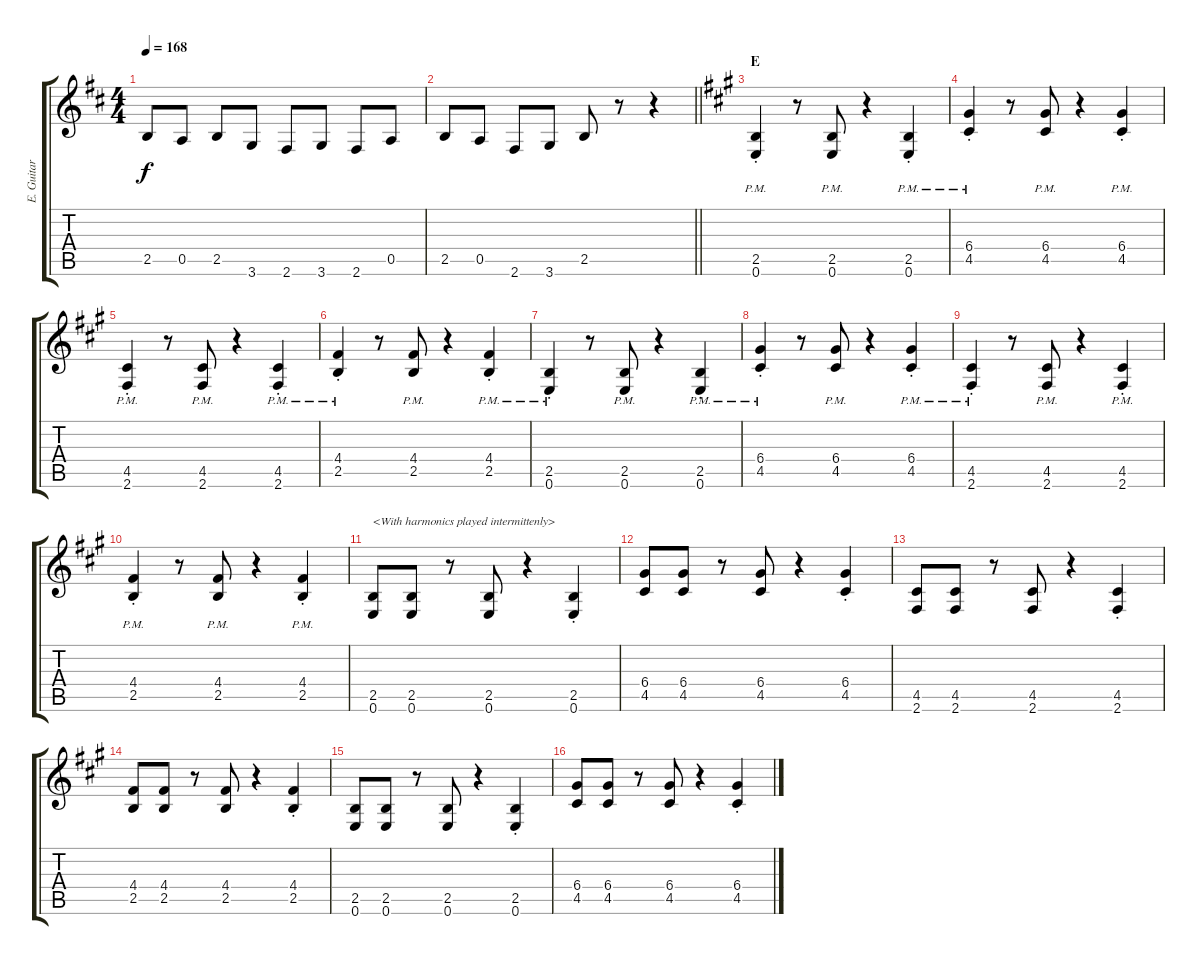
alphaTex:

\track ("E. Guitar I" "E. Guitar ") {instrument overdrivenguitar}
\staff {score tabs}
\tuning (E4 B3 G3 D3 A2 E2) {hide}
\ts (4 4)
\tempo 168
\clef g2
\ks d
2.5.8{dy f} 0.5.8 2.5.8 3.6.8 2.6.8 3.6.8 2.6.8 0.5.8 |
\barLineRight lightlight
2.5.8 0.5.8 2.6.8 3.6.8 2.5.8 r.8 r.4 |
\section ("" "E")
\ks a
(2.5{pm st} 0.6{pm st}).4 r.8 (2.5{pm} 0.6{pm}).8 r.4 (2.5{pm st} 0.6{pm st}).4 |
(6.4{pm st} 4.5{pm st}).4 r.8 (6.4{pm} 4.5{pm}).8 r.4 (6.4{pm st} 4.5{pm st}).4 |
(4.5{pm st} 2.6{pm st}).4 r.8 (4.5{pm} 2.6{pm}).8 r.4 (4.5{pm st} 2.6{pm st}).4 |
(4.4{pm st} 2.5{pm st}).4 r.8 (4.4{pm} 2.5{pm}).8 r.4 (4.4{pm st} 2.5{pm st}).4 |
(2.5{pm st} 0.6{pm st}).4 r.8 (2.5{pm} 0.6{pm}).8 r.4 (2.5{pm st} 0.6{pm st}).4 |
(6.4{pm st} 4.5{pm st}).4 r.8 (6.4{pm} 4.5{pm}).8 r.4 (6.4{pm st} 4.5{pm st}).4 |
(4.5{pm st} 2.6{pm st}).4 r.8 (4.5{pm} 2.6{pm}).8 r.4 (4.5{pm st} 2.6{pm st}).4 |
(4.4{pm st} 2.5{pm st}).4 r.8 (4.4{pm} 2.5{pm}).8 r.4 (4.4{pm st} 2.5{pm st}).4 |
(2.5 0.6).8{txt "<With harmonics played intermittenly>"} (2.5 0.6).8 r.8 (2.5 0.6).8 r.4 (2.5{st} 0.6{st}).4 |
(6.4 4.5).8 (6.4 4.5).8 r.8 (6.4 4.5).8 r.4 (6.4{st} 4.5{st}).4 |
(4.5 2.6).8 (4.5 2.6).8 r.8 (4.5 2.6).8 r.4 (4.5{st} 2.6{st}).4 |
(4.4 2.5).8 (4.4 2.5).8 r.8 (4.4 2.5).8 r.4 (4.4{st} 2.5{st}).4 |
(2.5 0.6).8 (2.5 0.6).8 r.8 (2.5 0.6).8 r.4 (2.5{st} 0.6{st}).4 |
(6.4 4.5).8 (6.4 4.5).8 r.8 (6.4 4.5).8 r.4 (6.4{st} 4.5{st}).4
